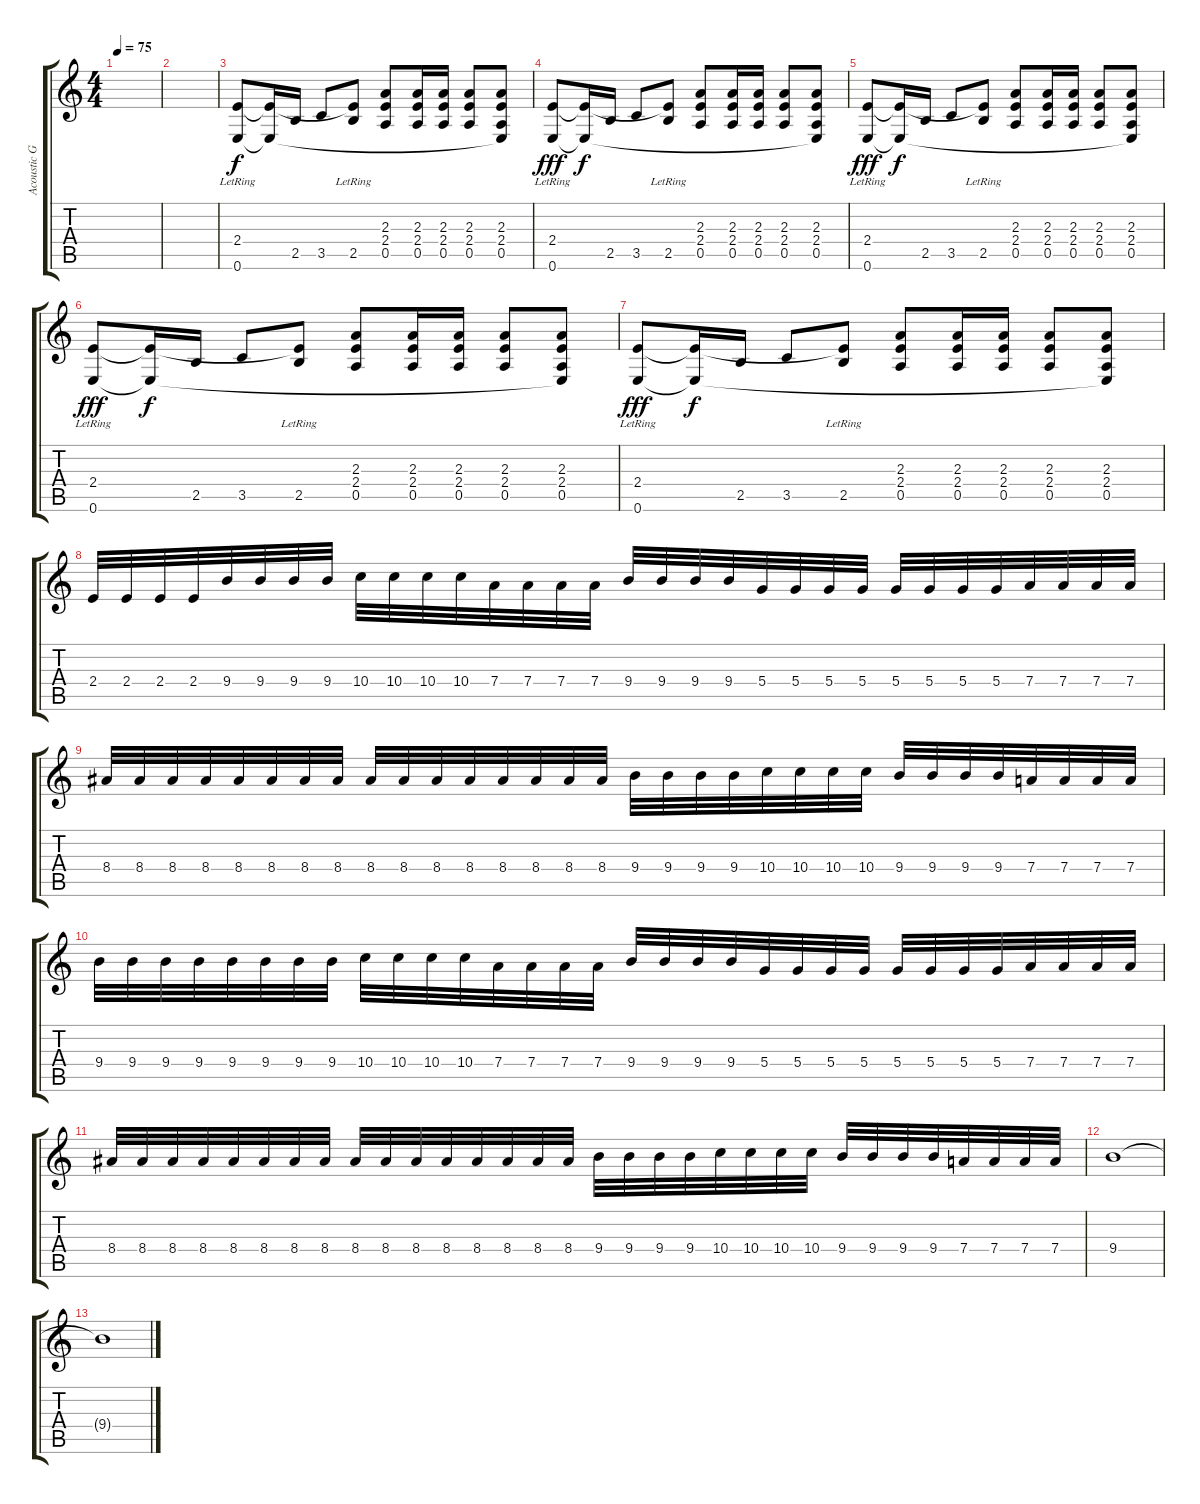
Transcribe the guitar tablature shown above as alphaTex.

\track ("Acoustic Guitar" "Acoustic G") {instrument overdrivenguitar}
\staff {score tabs}
\tuning (E4 B3 G3 D3 A2 E2) {hide}
\ts (4 4)
\tempo 75
\clef g2
\ks c
|
|
(2.4{lr} 0.6{lr}).8{instrument acousticguitarsteel} (2.4{t} 0.6{t}).16{dy f} 2.5.16 3.5.8 (2.4{t} 2.5{lr}).8 (2.3 2.4 0.5).8 (2.3 2.4 0.5).16 (2.3 2.4 0.5).16 (2.3 2.4 0.5).8 (2.3 2.4 0.5 0.6{t}).8 |
(2.4{lr} 0.6{lr}).8{dy fff instrument acousticguitarsteel} (2.4{t} 0.6{t}).16{dy f} 2.5.16 3.5.8 (2.4{t} 2.5{lr}).8 (2.3 2.4 0.5).8 (2.3 2.4 0.5).16 (2.3 2.4 0.5).16 (2.3 2.4 0.5).8 (2.3 2.4 0.5 0.6{t}).8 |
(2.4{lr} 0.6{lr}).8{dy fff instrument acousticguitarsteel} (2.4{t} 0.6{t}).16{dy f} 2.5.16 3.5.8 (2.4{t} 2.5{lr}).8 (2.3 2.4 0.5).8 (2.3 2.4 0.5).16 (2.3 2.4 0.5).16 (2.3 2.4 0.5).8 (2.3 2.4 0.5 0.6{t}).8 |
(2.4{lr} 0.6{lr}).8{dy fff instrument acousticguitarsteel} (2.4{t} 0.6{t}).16{dy f} 2.5.16 3.5.8 (2.4{t} 2.5{lr}).8 (2.3 2.4 0.5).8 (2.3 2.4 0.5).16 (2.3 2.4 0.5).16 (2.3 2.4 0.5).8 (2.3 2.4 0.5 0.6{t}).8 |
(2.4{lr} 0.6{lr}).8{dy fff instrument acousticguitarsteel} (2.4{t} 0.6{t}).16{dy f} 2.5.16 3.5.8 (2.4{t} 2.5{lr}).8 (2.3 2.4 0.5).8 (2.3 2.4 0.5).16 (2.3 2.4 0.5).16 (2.3 2.4 0.5).8 (2.3 2.4 0.5 0.6{t}).8 |
2.4.32{volume 16 instrument overdrivenguitar} 2.4.32 2.4.32 2.4.32 9.4.32 9.4.32 9.4.32 9.4.32 10.4.32 10.4.32 10.4.32 10.4.32 7.4.32 7.4.32 7.4.32 7.4.32 9.4.32 9.4.32 9.4.32 9.4.32 5.4.32 5.4.32 5.4.32 5.4.32 5.4.32 5.4.32 5.4.32 5.4.32 7.4.32 7.4.32 7.4.32 7.4.32 |
8.4.32 8.4.32 8.4.32 8.4.32 8.4.32 8.4.32 8.4.32 8.4.32 8.4.32 8.4.32 8.4.32 8.4.32 8.4.32 8.4.32 8.4.32 8.4.32 9.4.32 9.4.32 9.4.32 9.4.32 10.4.32 10.4.32 10.4.32 10.4.32 9.4.32 9.4.32 9.4.32 9.4.32 7.4.32 7.4.32 7.4.32 7.4.32 |
9.4.32 9.4.32 9.4.32 9.4.32 9.4.32 9.4.32 9.4.32 9.4.32 10.4.32 10.4.32 10.4.32 10.4.32 7.4.32 7.4.32 7.4.32 7.4.32 9.4.32 9.4.32 9.4.32 9.4.32 5.4.32 5.4.32 5.4.32 5.4.32 5.4.32 5.4.32 5.4.32 5.4.32 7.4.32 7.4.32 7.4.32 7.4.32 |
8.4.32 8.4.32 8.4.32 8.4.32 8.4.32 8.4.32 8.4.32 8.4.32 8.4.32 8.4.32 8.4.32 8.4.32 8.4.32 8.4.32 8.4.32 8.4.32 9.4.32 9.4.32 9.4.32 9.4.32 10.4.32 10.4.32 10.4.32 10.4.32 9.4.32 9.4.32 9.4.32 9.4.32 7.4.32 7.4.32 7.4.32 7.4.32 |
9.4.1{volume 0} |
9.4{t}.1
